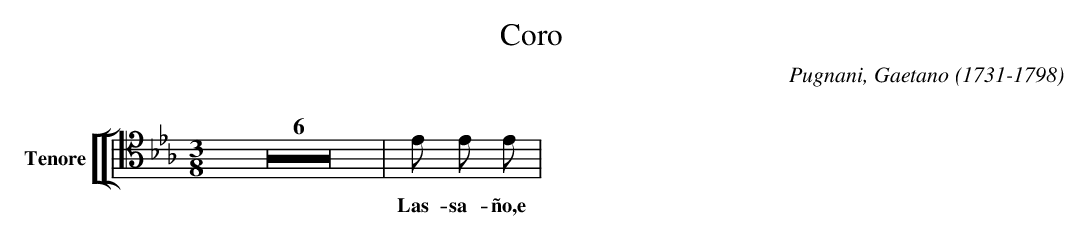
X:1
T:Coro
C:Pugnani, Gaetano (1731-1798)
M:3/8
L:1/8
K:Cm
V: 17 clef=tenor name="Tenore" sname="T."
%%staves [[ 17 ]]
[Q:Andante] Z6 | E E E |\
w: Las-sa-\~no,e
